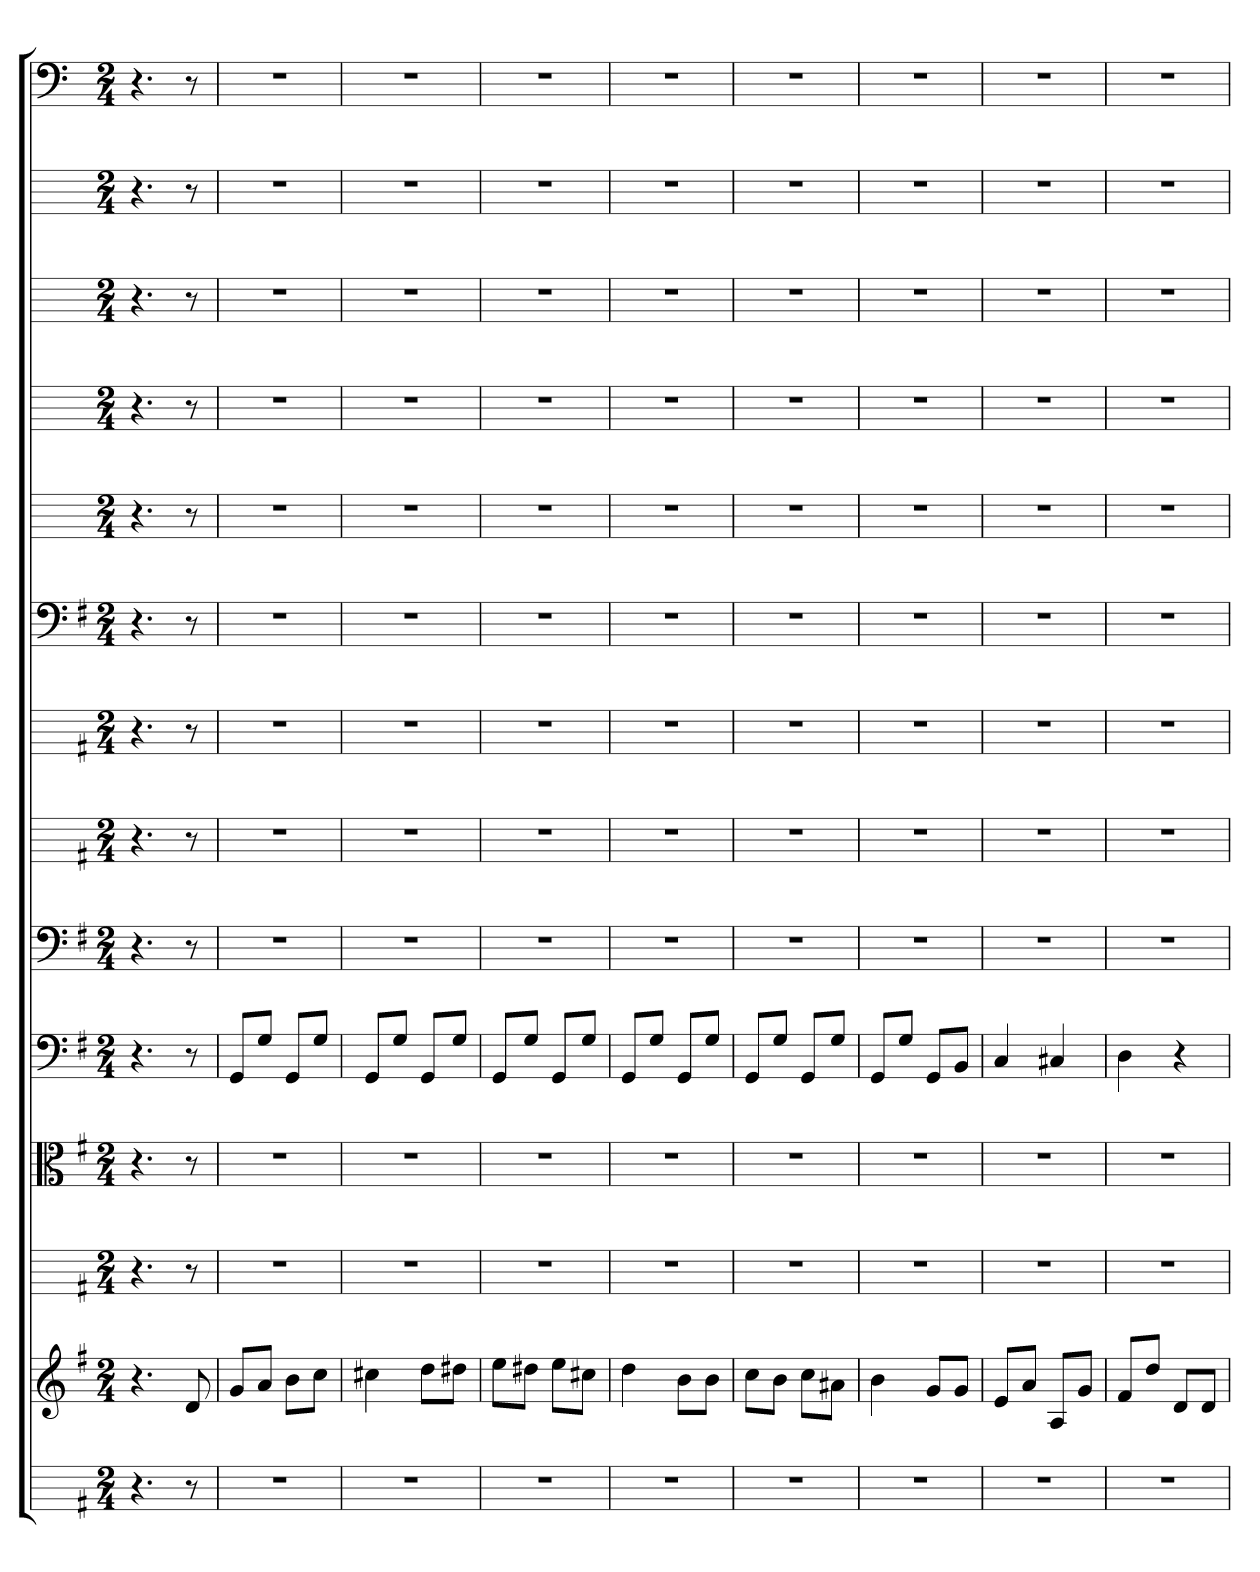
**kern	**kern	**kern	**kern	**kern	**kern	**kern	**kern	**kern	**kern	**kern	**kern	**kern	**kern
*part14	*part13	*part12	*part11	*part10	*part9	*part8	*part7	*part6	*part5	*part4	*part3	*part2	*part1
*staff14	*staff13	*staff12	*staff11	*staff10	*staff9	*staff8	*staff7	*staff6	*staff5	*staff4	*staff3	*staff2	*staff1
*	*	*	*clefC3	*clefF4	*clefF4	*	*	*clefF4	*	*	*	*	*clefF4
*k[f#]	*k[f#]	*k[f#]	*k[f#]	*k[f#]	*k[f#]	*k[f#]	*k[f#]	*k[f#]	*k[]	*k[]	*k[]	*k[]	*k[]
*M2/4	*M2/4	*M2/4	*M2/4	*M2/4	*M2/4	*M2/4	*M2/4	*M2/4	*M2/4	*M2/4	*M2/4	*M2/4	*M2/4
=	=	=	=	=	=	=	=	=	=	=	=	=	=
4.r	4.r	4.r	4.r	4.r	4.r	4.r	4.r	4.r	4.r	4.r	4.r	4.r	4.r
8r	8d	8r	8r	8r	8r	8r	8r	8r	8r	8r	8r	8r	8r
=1	=1	=1	=1	=1	=1	=1	=1	=1	=1	=1	=1	=1	=1
2r	8gL	2r	2r	8GG/L	2r	2r	2r	2r	2r	2r	2r	2r	2r
.	8aJ	.	.	8G/J	.	.	.	.	.	.	.	.	.
.	8bL	.	.	8GG/L	.	.	.	.	.	.	.	.	.
.	8ccJ	.	.	8G/J	.	.	.	.	.	.	.	.	.
=2	=2	=2	=2	=2	=2	=2	=2	=2	=2	=2	=2	=2	=2
2r	4cc#X	2r	2r	8GG/L	2r	2r	2r	2r	2r	2r	2r	2r	2r
.	.	.	.	8G/J	.	.	.	.	.	.	.	.	.
.	8ddL	.	.	8GG/L	.	.	.	.	.	.	.	.	.
.	8dd#XJ	.	.	8G/J	.	.	.	.	.	.	.	.	.
=3	=3	=3	=3	=3	=3	=3	=3	=3	=3	=3	=3	=3	=3
2r	8eeL	2r	2r	8GG/L	2r	2r	2r	2r	2r	2r	2r	2r	2r
.	8dd#XJ	.	.	8G/J	.	.	.	.	.	.	.	.	.
.	8eeL	.	.	8GG/L	.	.	.	.	.	.	.	.	.
.	8cc#XJ	.	.	8G/J	.	.	.	.	.	.	.	.	.
=4	=4	=4	=4	=4	=4	=4	=4	=4	=4	=4	=4	=4	=4
2r	4dd	2r	2r	8GG/L	2r	2r	2r	2r	2r	2r	2r	2r	2r
.	.	.	.	8G/J	.	.	.	.	.	.	.	.	.
.	8bL	.	.	8GG/L	.	.	.	.	.	.	.	.	.
.	8bJ	.	.	8G/J	.	.	.	.	.	.	.	.	.
=5	=5	=5	=5	=5	=5	=5	=5	=5	=5	=5	=5	=5	=5
2r	8ccL	2r	2r	8GG/L	2r	2r	2r	2r	2r	2r	2r	2r	2r
.	8bJ	.	.	8G/J	.	.	.	.	.	.	.	.	.
.	8ccL	.	.	8GG/L	.	.	.	.	.	.	.	.	.
.	8a#XJ	.	.	8G/J	.	.	.	.	.	.	.	.	.
=6	=6	=6	=6	=6	=6	=6	=6	=6	=6	=6	=6	=6	=6
2r	4b	2r	2r	8GG/L	2r	2r	2r	2r	2r	2r	2r	2r	2r
.	.	.	.	8G/J	.	.	.	.	.	.	.	.	.
.	8gL	.	.	8GG/L	.	.	.	.	.	.	.	.	.
.	8gJ	.	.	8BB/J	.	.	.	.	.	.	.	.	.
=7	=7	=7	=7	=7	=7	=7	=7	=7	=7	=7	=7	=7	=7
2r	8eL	2r	2r	4C	2r	2r	2r	2r	2r	2r	2r	2r	2r
.	8aJ	.	.	.	.	.	.	.	.	.	.	.	.
.	8AL	.	.	4C#X	.	.	.	.	.	.	.	.	.
.	8gJ	.	.	.	.	.	.	.	.	.	.	.	.
=8	=8	=8	=8	=8	=8	=8	=8	=8	=8	=8	=8	=8	=8
2r	8f#L	2r	2r	4D	2r	2r	2r	2r	2r	2r	2r	2r	2r
.	8ddJ	.	.	.	.	.	.	.	.	.	.	.	.
.	8dL	.	.	4r	.	.	.	.	.	.	.	.	.
.	8dJ	.	.	.	.	.	.	.	.	.	.	.	.
=	=	=	=	=	=	=	=	=	=	=	=	=	=
*-	*-	*-	*-	*-	*-	*-	*-	*-	*-	*-	*-	*-	*-
